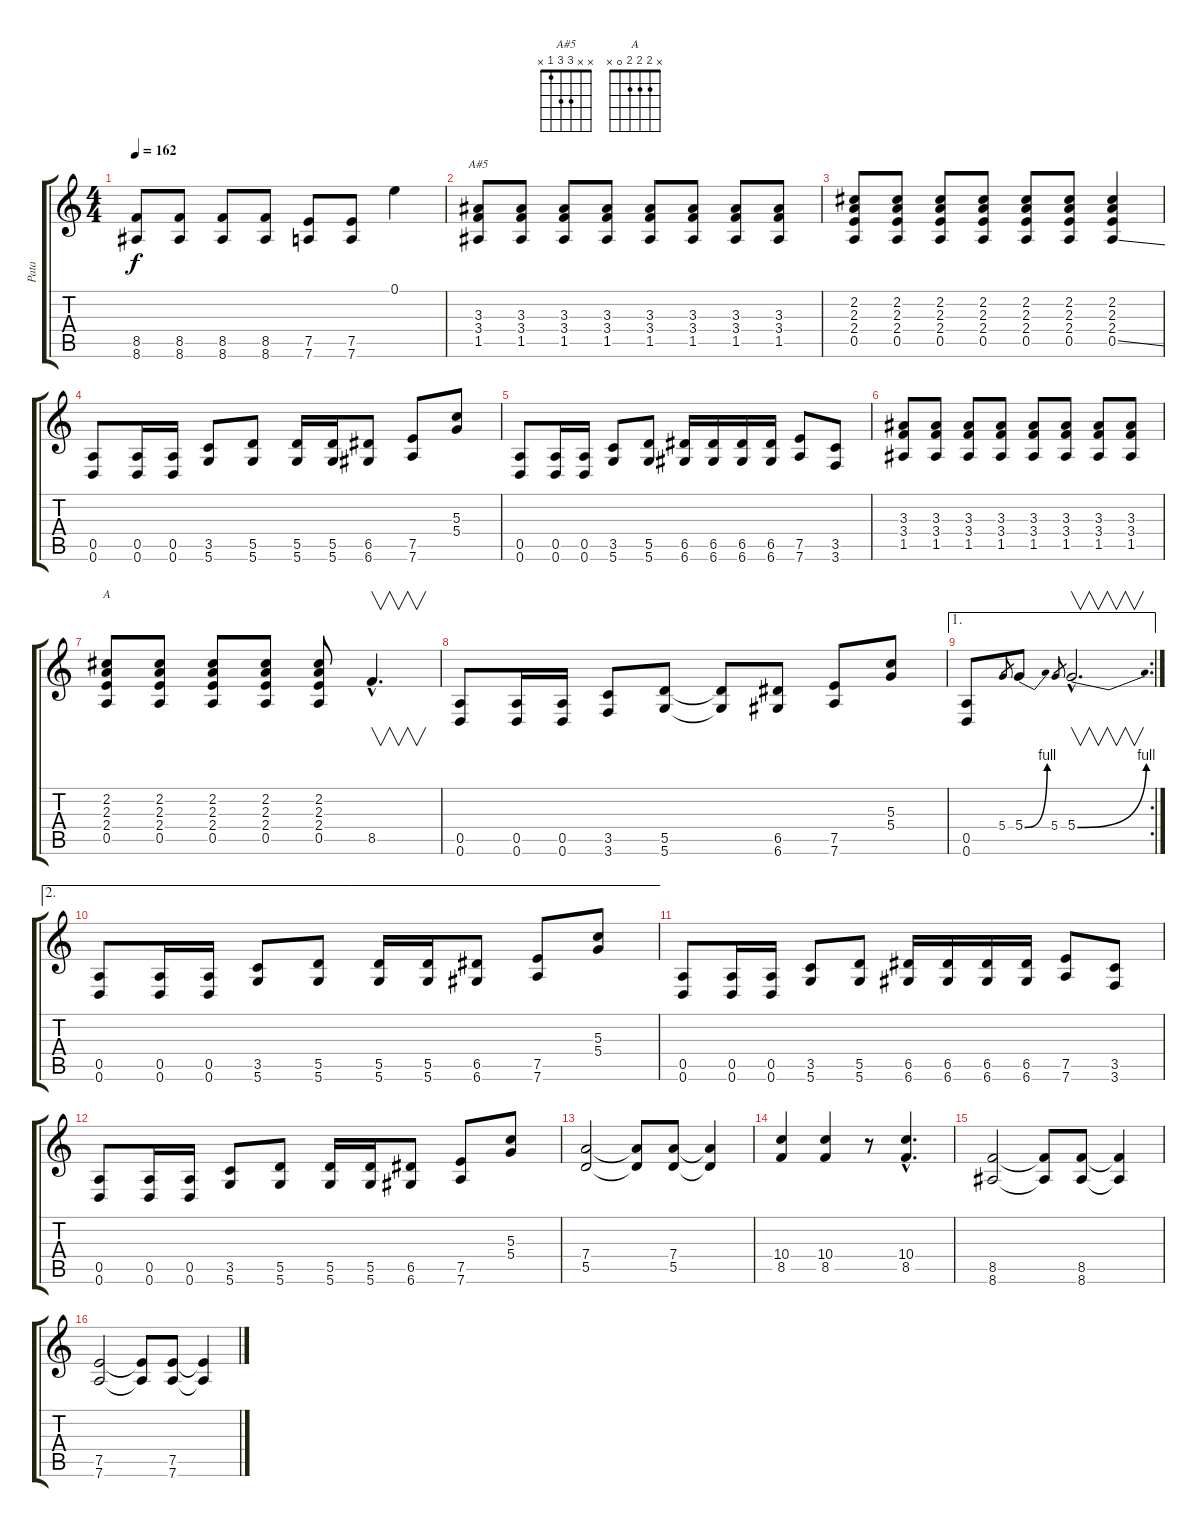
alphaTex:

\track ("Pata" "Pata") {instrument distortionguitar}
\staff {score tabs}
\tuning (E4 B3 G3 D3 A2 D2) {hide}
\chord ("A#5" x x 3 3 1 x)
\chord ("A" x 2 2 2 0 x)
\ts (4 4)
\tempo 162
\clef g2
\ks c
(8.5 8.6).8{dy f} (8.5 8.6).8 (8.5 8.6).8 (8.5 8.6).8 (7.5 7.6).8 (7.5 7.6).8 0.1.4 |
(3.3 3.4 1.5).8{ch "A#5"} (3.3 3.4 1.5).8 (3.3 3.4 1.5).8 (3.3 3.4 1.5).8 (3.3 3.4 1.5).8 (3.3 3.4 1.5).8 (3.3 3.4 1.5).8 (3.3 3.4 1.5).8 |
(2.2 2.3 2.4 0.5).8 (2.2 2.3 2.4 0.5).8 (2.2 2.3 2.4 0.5).8 (2.2 2.3 2.4 0.5).8 (2.2 2.3 2.4 0.5).8 (2.2 2.3 2.4 0.5).8 (2.2 2.3 2.4 0.5{ss}).4 |
(0.5 0.6).8 (0.5 0.6).16 (0.5 0.6).16 (3.5 5.6).8 (5.5 5.6).8 (5.5 5.6).16 (5.5 5.6).16 (6.5 6.6).8 (7.5 7.6).8 (5.3 5.4).8 |
(0.5 0.6).8 (0.5 0.6).16 (0.5 0.6).16 (3.5 5.6).8 (5.5 5.6).8 (6.5 6.6).16 (6.5 6.6).16 (6.5 6.6).16 (6.5 6.6).16 (7.5 7.6).8 (3.5 3.6).8 |
(3.3 3.4 1.5).8 (3.3 3.4 1.5).8 (3.3 3.4 1.5).8 (3.3 3.4 1.5).8 (3.3 3.4 1.5).8 (3.3 3.4 1.5).8 (3.3 3.4 1.5).8 (3.3 3.4 1.5).8 |
(2.2 2.3 2.4 0.5).8{ch "A"} (2.2 2.3 2.4 0.5).8 (2.2 2.3 2.4 0.5).8 (2.2 2.3 2.4 0.5).8 (2.2 2.3 2.4 0.5).8 8.5{hac}.4{v d} |
(0.5 0.6).8 (0.5 0.6).16 (0.5 0.6).16 (3.5 3.6).8 (5.5 5.6).8 (5.5{t} 5.6{t}).8 (6.5 6.6).8 (7.5 7.6).8 (5.3 5.4).8 |
\ae 1
\rc 2
(0.5 0.6).8 5.4.8{gr} 5.4{be (bend 0 0 60 4)}.8 5.4.8{gr} 5.4{be (bend 0 0 60 4) hac}.2{v d} |
\ae 2
(0.5 0.6).8 (0.5 0.6).16 (0.5 0.6).16 (3.5 5.6).8 (5.5 5.6).8 (5.5 5.6).16 (5.5 5.6).16 (6.5 6.6).8 (7.5 7.6).8 (5.3 5.4).8 |
(0.5 0.6).8 (0.5 0.6).16 (0.5 0.6).16 (3.5 5.6).8 (5.5 5.6).8 (6.5 6.6).16 (6.5 6.6).16 (6.5 6.6).16 (6.5 6.6).16 (7.5 7.6).8 (3.5 3.6).8 |
(0.5 0.6).8 (0.5 0.6).16 (0.5 0.6).16 (3.5 5.6).8 (5.5 5.6).8 (5.5 5.6).16 (5.5 5.6).16 (6.5 6.6).8 (7.5 7.6).8 (5.3 5.4).8 |
(7.4 5.5).2 (7.4{t} 5.5{t}).8 (7.4 5.5).8 (7.4{t} 5.5{t}).4 |
(10.4 8.5).4 (10.4 8.5).4 r.8 (10.4{hac} 8.5{hac}).4{d} |
(8.5 8.6).2 (8.5{t} 8.6{t}).8 (8.5 8.6).8 (8.5{t} 8.6{t}).4 |
(7.5 7.6).2 (7.5{t} 7.6{t}).8 (7.5 7.6).8 (7.5{t} 7.6{t}).4
